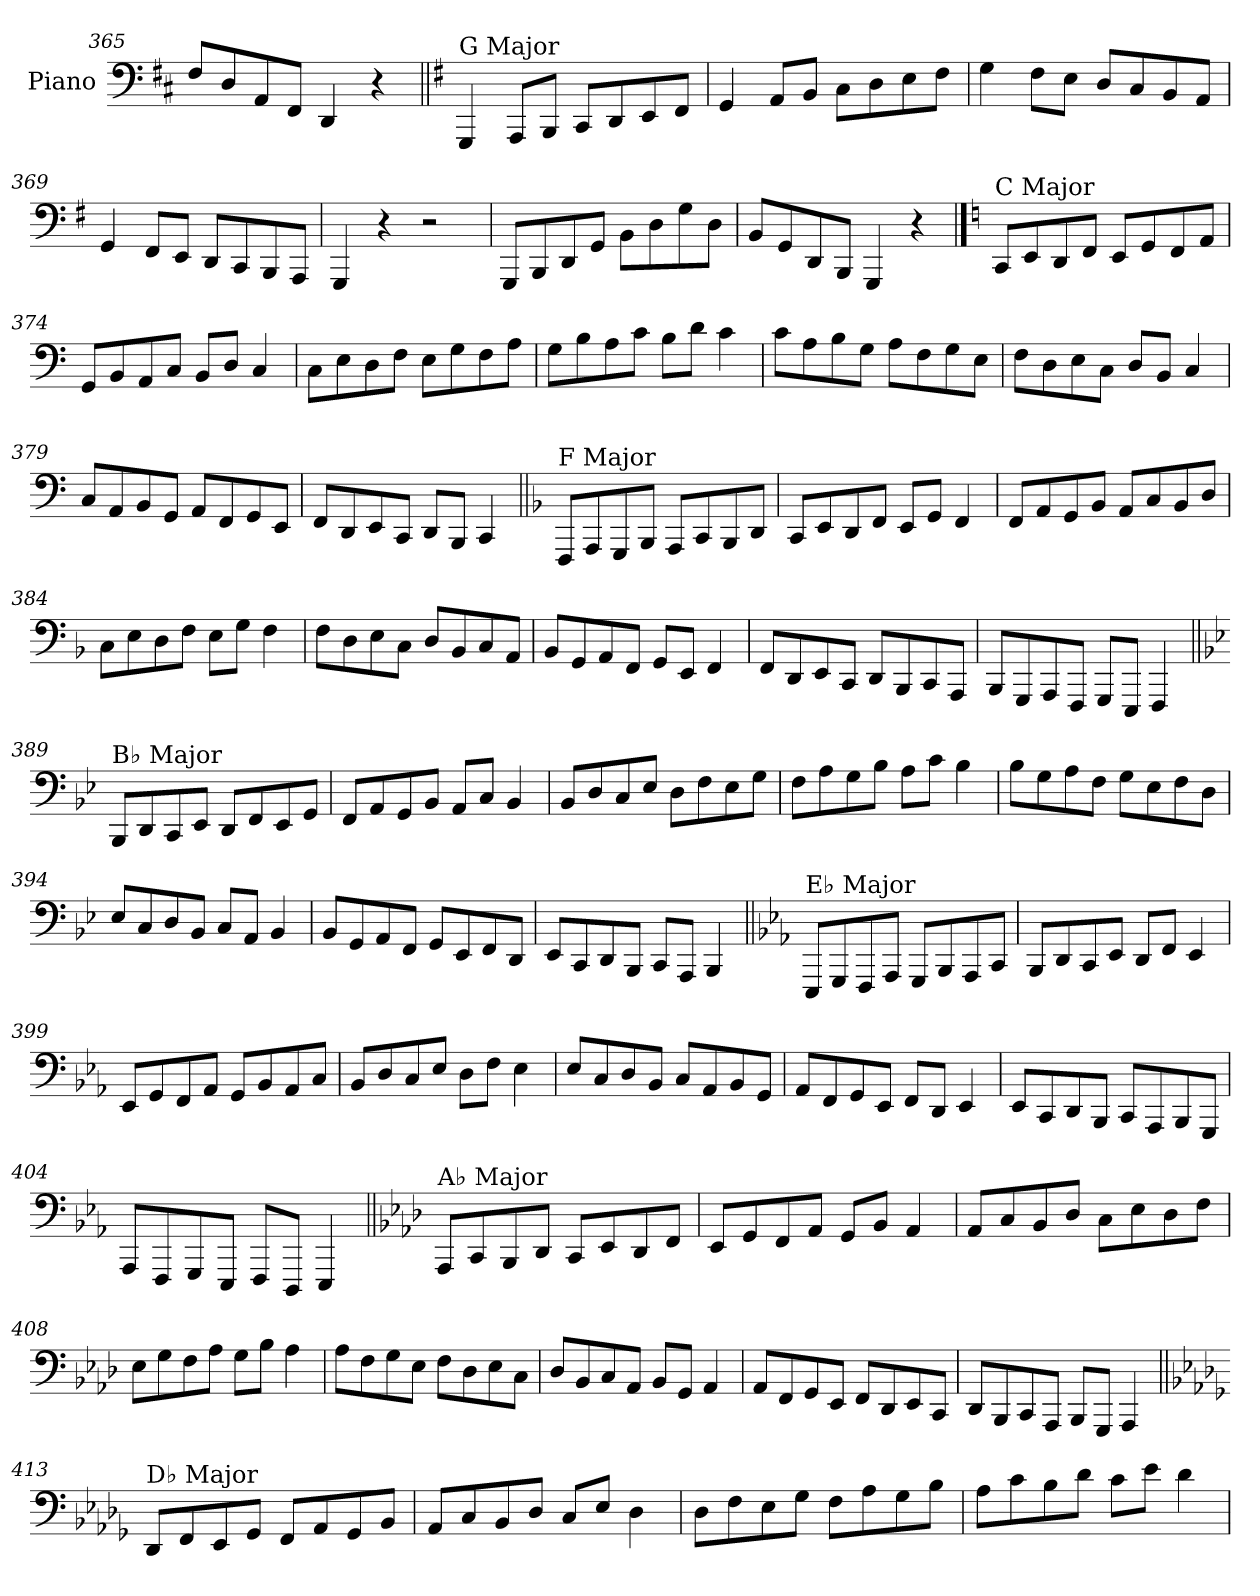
**kern
*part1
*staff1
*I"Piano
*I'Pno.
*clefF4
*k[f#c#]
=365
8F#/L
8D/
8AA/
8FF#/J
4DD/
4r
!!LO:LB:g=z
=366||
*k[f#]
!LO:TX:a:t=G Major
4GGG/
8AAA/L
8BBB/J
8CC/L
8DD/
8EE/
8FF#/J
=367
4GG/
8AA/L
8BB/J
8C\L
8D\
8E\
8F#\J
=368
4G\
8F#\L
8E\J
8D/L
8C/
8BB/
8AA/J
=369
4GG/
8FF#/L
8EE/J
8DD/L
8CC/
8BBB/
8AAA/J
=370
4GGG/
4r
2r
=371
8GGG/L
8BBB/
8DD/
8GG/J
8BB\L
8D\
8G\
8D\J
=372
8BB/L
8GG/
8DD/
8BBB/J
4GGG/
4r
!!LO:PB:g=z
==373
*k[]
!LO:TX:a:t=C Major
8CC/L
8EE/
8DD/
8FF/J
8EE/L
8GG/
8FF/
8AA/J
=374
8GG/L
8BB/
8AA/
8C/J
8BB/L
8D/J
4C/
=375
8C\L
8E\
8D\
8F\J
8E\L
8G\
8F\
8A\J
=376
8G\L
8B\
8A\
8c\J
8B\L
8d\J
4c\
!!LO:LB:g=z
=377
8c\L
8A\
8B\
8G\J
8A\L
8F\
8G\
8E\J
=378
8F\L
8D\
8E\
8C\J
8D/L
8BB/J
4C/
=379
8C/L
8AA/
8BB/
8GG/J
8AA/L
8FF/
8GG/
8EE/J
=380
8FF/L
8DD/
8EE/
8CC/J
8DD/L
8BBB/J
4CC/
!!LO:LB:g=z
=381||
*k[b-]
!LO:TX:a:t=F Major
8FFF/L
8AAA/
8GGG/
8BBB-/J
8AAA/L
8CC/
8BBB-/
8DD/J
=382
8CC/L
8EE/
8DD/
8FF/J
8EE/L
8GG/J
4FF/
=383
8FF/L
8AA/
8GG/
8BB-/J
8AA/L
8C/
8BB-/
8D/J
=384
8C\L
8E\
8D\
8F\J
8E\L
8G\J
4F\
!!LO:LB:g=z
=385
8F\L
8D\
8E\
8C\J
8D/L
8BB-/
8C/
8AA/J
=386
8BB-/L
8GG/
8AA/
8FF/J
8GG/L
8EE/J
4FF/
=387
8FF/L
8DD/
8EE/
8CC/J
8DD/L
8BBB-/
8CC/
8AAA/J
=388
8BBB-/L
8GGG/
8AAA/
8FFF/J
8GGG/L
8EEE/J
4FFF/
!!LO:LB:g=z
=389||
*k[b-e-]
!LO:TX:a:t=B♭ Major
8BBB-/L
8DD/
8CC/
8EE-/J
8DD/L
8FF/
8EE-/
8GG/J
=390
8FF/L
8AA/
8GG/
8BB-/J
8AA/L
8C/J
4BB-/
=391
8BB-/L
8D/
8C/
8E-/J
8D\L
8F\
8E-\
8G\J
=392
8F\L
8A\
8G\
8B-\J
8A\L
8c\J
4B-\
!!LO:LB:g=z
=393
8B-\L
8G\
8A\
8F\J
8G\L
8E-\
8F\
8D\J
=394
8E-/L
8C/
8D/
8BB-/J
8C/L
8AA/J
4BB-/
=395
8BB-/L
8GG/
8AA/
8FF/J
8GG/L
8EE-/
8FF/
8DD/J
=396
8EE-/L
8CC/
8DD/
8BBB-/J
8CC/L
8AAA/J
4BBB-/
!!LO:LB:g=z
=397||
*k[b-e-a-]
!LO:TX:a:t=E♭ Major
8EEE-/L
8GGG/
8FFF/
8AAA-/J
8GGG/L
8BBB-/
8AAA-/
8CC/J
=398
8BBB-/L
8DD/
8CC/
8EE-/J
8DD/L
8FF/J
4EE-/
=399
8EE-/L
8GG/
8FF/
8AA-/J
8GG/L
8BB-/
8AA-/
8C/J
=400
8BB-/L
8D/
8C/
8E-/J
8D\L
8F\J
4E-\
!!LO:LB:g=z
=401
8E-/L
8C/
8D/
8BB-/J
8C/L
8AA-/
8BB-/
8GG/J
=402
8AA-/L
8FF/
8GG/
8EE-/J
8FF/L
8DD/J
4EE-/
=403
8EE-/L
8CC/
8DD/
8BBB-/J
8CC/L
8AAA-/
8BBB-/
8GGG/J
=404
8AAA-/L
8FFF/
8GGG/
8EEE-/J
8FFF/L
8DDD/J
4EEE-/
!!LO:PB:g=z
=405||
*k[b-e-a-d-]
!LO:TX:a:t=A♭ Major
8AAA-/L
8CC/
8BBB-/
8DD-/J
8CC/L
8EE-/
8DD-/
8FF/J
=406
8EE-/L
8GG/
8FF/
8AA-/J
8GG/L
8BB-/J
4AA-/
=407
8AA-/L
8C/
8BB-/
8D-/J
8C\L
8E-\
8D-\
8F\J
=408
8E-\L
8G\
8F\
8A-\J
8G\L
8B-\J
4A-\
!!LO:LB:g=z
=409
8A-\L
8F\
8G\
8E-\J
8F\L
8D-\
8E-\
8C\J
=410
8D-/L
8BB-/
8C/
8AA-/J
8BB-/L
8GG/J
4AA-/
=411
8AA-/L
8FF/
8GG/
8EE-/J
8FF/L
8DD-/
8EE-/
8CC/J
=412
8DD-/L
8BBB-/
8CC/
8AAA-/J
8BBB-/L
8GGG/J
4AAA-/
!!LO:LB:g=z
=413||
*k[b-e-a-d-g-]
!LO:TX:a:t=D♭ Major
8DD-/L
8FF/
8EE-/
8GG-/J
8FF/L
8AA-/
8GG-/
8BB-/J
=414
8AA-/L
8C/
8BB-/
8D-/J
8C/L
8E-/J
4D-\
=415
8D-\L
8F\
8E-\
8G-\J
8F\L
8A-\
8G-\
8B-\J
=416
8A-\L
8c\
8B-\
8d-\J
8c\L
8e-\J
4d-\
=
*-
